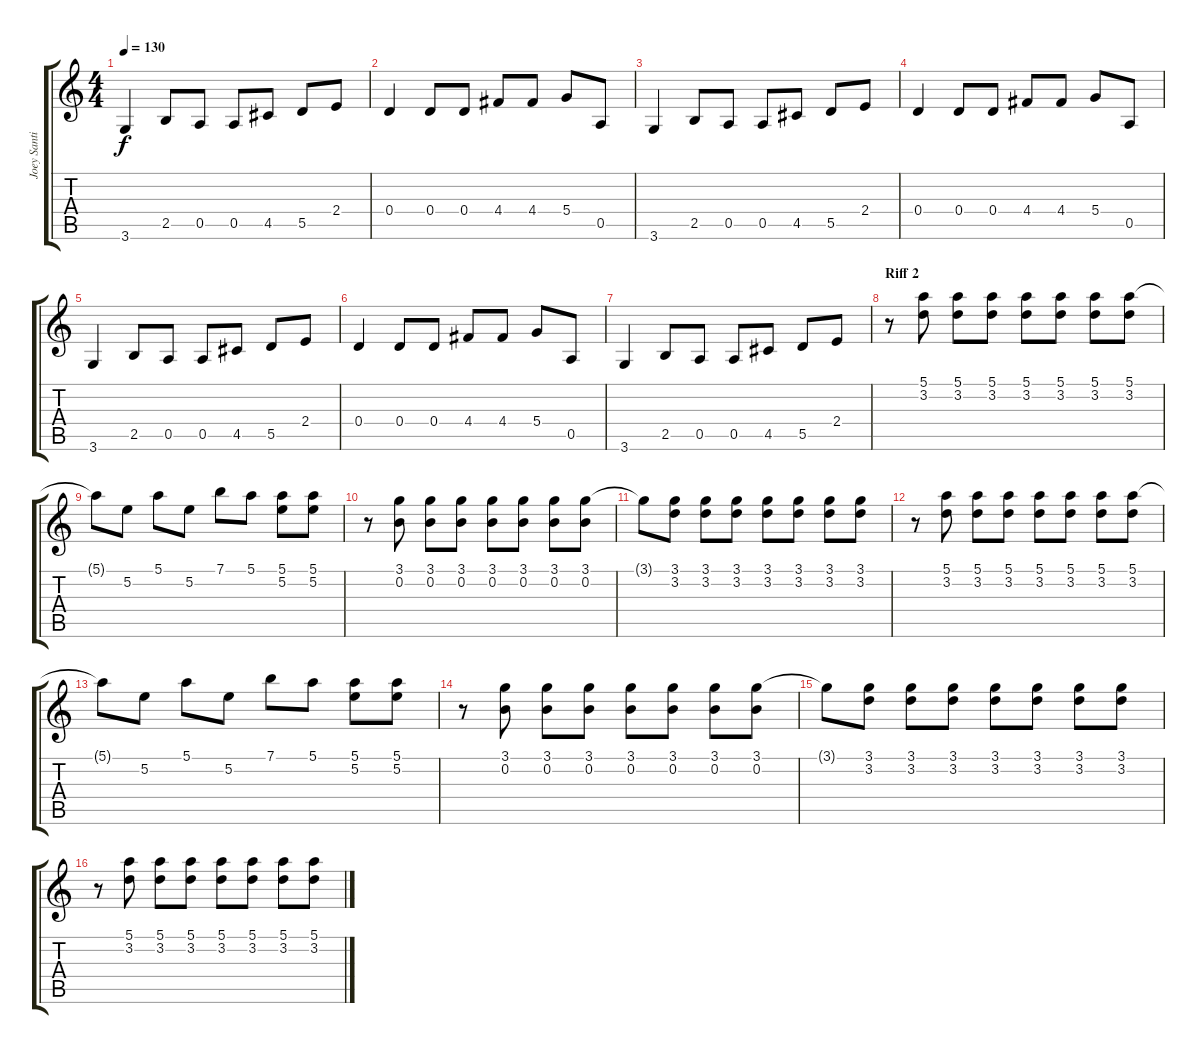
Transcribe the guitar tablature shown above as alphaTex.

\track ("Joey Santiago - Guitar 2" "Joey Santi") {instrument electricguitarclean}
\staff {score tabs}
\tuning (E4 B3 G3 D3 A2 E2) {hide}
\ts (4 4)
\tempo 130
\clef g2
\ks c
3.6.4{dy f} 2.5.8 0.5.8 0.5.8 4.5.8 5.5.8 2.4.8 |
0.4.4 0.4.8 0.4.8 4.4.8 4.4.8 5.4.8 0.5.8 |
3.6.4 2.5.8 0.5.8 0.5.8 4.5.8 5.5.8 2.4.8 |
0.4.4 0.4.8 0.4.8 4.4.8 4.4.8 5.4.8 0.5.8 |
3.6.4 2.5.8 0.5.8 0.5.8 4.5.8 5.5.8 2.4.8 |
0.4.4 0.4.8 0.4.8 4.4.8 4.4.8 5.4.8 0.5.8 |
3.6.4 2.5.8 0.5.8 0.5.8 4.5.8 5.5.8 2.4.8 |
\section ("" "Riff 2")
r.8 (5.1 3.2).8 (5.1 3.2).8 (5.1 3.2).8 (5.1 3.2).8 (5.1 3.2).8 (5.1 3.2).8 (5.1 3.2).8 |
5.1{t}.8 5.2.8 5.1.8 5.2.8 7.1.8 5.1.8 (5.1 5.2).8 (5.1 5.2).8 |
r.8 (3.1 0.2).8 (3.1 0.2).8 (3.1 0.2).8 (3.1 0.2).8 (3.1 0.2).8 (3.1 0.2).8 (3.1 0.2).8 |
3.1{t}.8 (3.1 3.2).8 (3.1 3.2).8 (3.1 3.2).8 (3.1 3.2).8 (3.1 3.2).8 (3.1 3.2).8 (3.1 3.2).8 |
r.8 (5.1 3.2).8 (5.1 3.2).8 (5.1 3.2).8 (5.1 3.2).8 (5.1 3.2).8 (5.1 3.2).8 (5.1 3.2).8 |
5.1{t}.8 5.2.8 5.1.8 5.2.8 7.1.8 5.1.8 (5.1 5.2).8 (5.1 5.2).8 |
r.8 (3.1 0.2).8 (3.1 0.2).8 (3.1 0.2).8 (3.1 0.2).8 (3.1 0.2).8 (3.1 0.2).8 (3.1 0.2).8 |
3.1{t}.8 (3.1 3.2).8 (3.1 3.2).8 (3.1 3.2).8 (3.1 3.2).8 (3.1 3.2).8 (3.1 3.2).8 (3.1 3.2).8 |
\section ("" "")
r.8 (5.1 3.2).8 (5.1 3.2).8 (5.1 3.2).8 (5.1 3.2).8 (5.1 3.2).8 (5.1 3.2).8 (5.1 3.2).8
